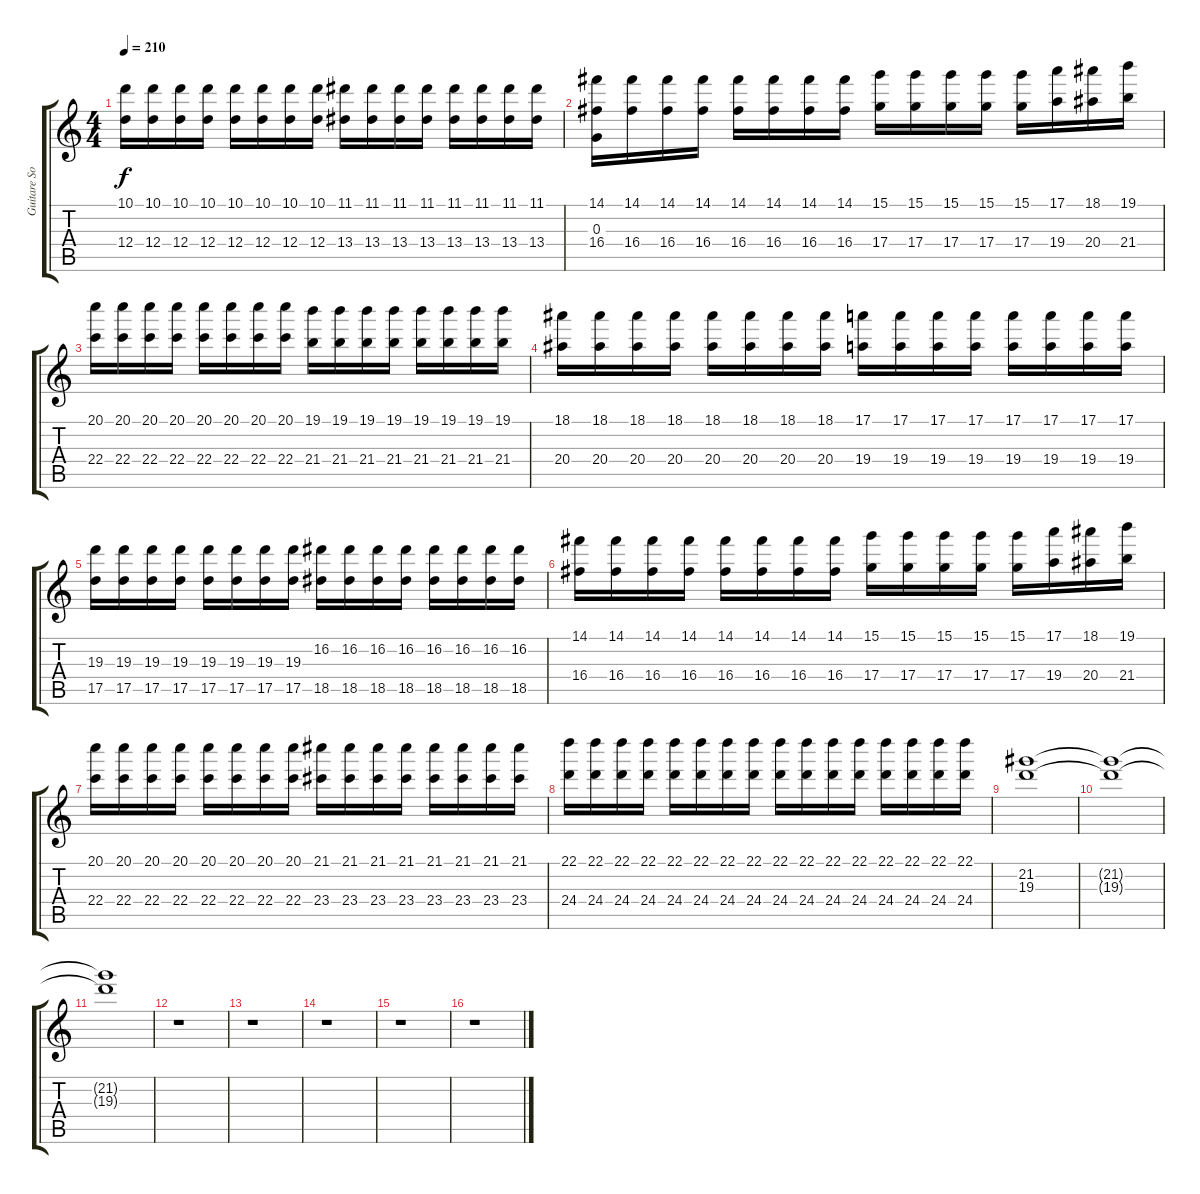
\track ("Guitare Solo" "Guitare So") {instrument acousticguitarsteel}
\staff {score tabs}
\tuning (E4 B3 G3 D3 A2 D2) {hide}
\ts (4 4)
\tempo 210
\clef g2
\ks c
(10.1 12.4).16{dy f} (10.1 12.4).16 (10.1 12.4).16 (10.1 12.4).16 (10.1 12.4).16 (10.1 12.4).16 (10.1 12.4).16 (10.1 12.4).16 (11.1 13.4).16 (11.1 13.4).16 (11.1 13.4).16 (11.1 13.4).16 (11.1 13.4).16 (11.1 13.4).16 (11.1 13.4).16 (11.1 13.4).16 |
(14.1 0.3 16.4).16 (14.1 16.4).16 (14.1 16.4).16 (14.1 16.4).16 (14.1 16.4).16 (14.1 16.4).16 (14.1 16.4).16 (14.1 16.4).16 (15.1 17.4).16 (15.1 17.4).16 (15.1 17.4).16 (15.1 17.4).16 (15.1 17.4).16 (17.1 19.4).16 (18.1 20.4).16 (19.1 21.4).16 |
(20.1 22.4).16 (20.1 22.4).16 (20.1 22.4).16 (20.1 22.4).16 (20.1 22.4).16 (20.1 22.4).16 (20.1 22.4).16 (20.1 22.4).16 (19.1 21.4).16 (19.1 21.4).16 (19.1 21.4).16 (19.1 21.4).16 (19.1 21.4).16 (19.1 21.4).16 (19.1 21.4).16 (19.1 21.4).16 |
(18.1 20.4).16 (18.1 20.4).16 (18.1 20.4).16 (18.1 20.4).16 (18.1 20.4).16 (18.1 20.4).16 (18.1 20.4).16 (18.1 20.4).16 (17.1 19.4).16 (17.1 19.4).16 (17.1 19.4).16 (17.1 19.4).16 (17.1 19.4).16 (17.1 19.4).16 (17.1 19.4).16 (17.1 19.4).16 |
(19.3 17.5).16 (19.3 17.5).16 (19.3 17.5).16 (19.3 17.5).16 (19.3 17.5).16 (19.3 17.5).16 (19.3 17.5).16 (19.3 17.5).16 (16.2 18.5).16 (16.2 18.5).16 (16.2 18.5).16 (16.2 18.5).16 (16.2 18.5).16 (16.2 18.5).16 (16.2 18.5).16 (16.2 18.5).16 |
(14.1 16.4).16 (14.1 16.4).16 (14.1 16.4).16 (14.1 16.4).16 (14.1 16.4).16 (14.1 16.4).16 (14.1 16.4).16 (14.1 16.4).16 (15.1 17.4).16 (15.1 17.4).16 (15.1 17.4).16 (15.1 17.4).16 (15.1 17.4).16 (17.1 19.4).16 (18.1 20.4).16 (19.1 21.4).16 |
(20.1 22.4).16 (20.1 22.4).16 (20.1 22.4).16 (20.1 22.4).16 (20.1 22.4).16 (20.1 22.4).16 (20.1 22.4).16 (20.1 22.4).16 (21.1 23.4).16 (21.1 23.4).16 (21.1 23.4).16 (21.1 23.4).16 (21.1 23.4).16 (21.1 23.4).16 (21.1 23.4).16 (21.1 23.4).16 |
(22.1 24.4).16 (22.1 24.4).16 (22.1 24.4).16 (22.1 24.4).16 (22.1 24.4).16 (22.1 24.4).16 (22.1 24.4).16 (22.1 24.4).16 (22.1 24.4).16 (22.1 24.4).16 (22.1 24.4).16 (22.1 24.4).16 (22.1 24.4).16 (22.1 24.4).16 (22.1 24.4).16 (22.1 24.4).16 |
(21.2 19.3).1{volume 0} |
(21.2{t} 19.3{t}).1 |
(21.2{t} 19.3{t}).1 |
r.1 |
r.1{volume 14} |
r.1 |
r.1 |
r.1
